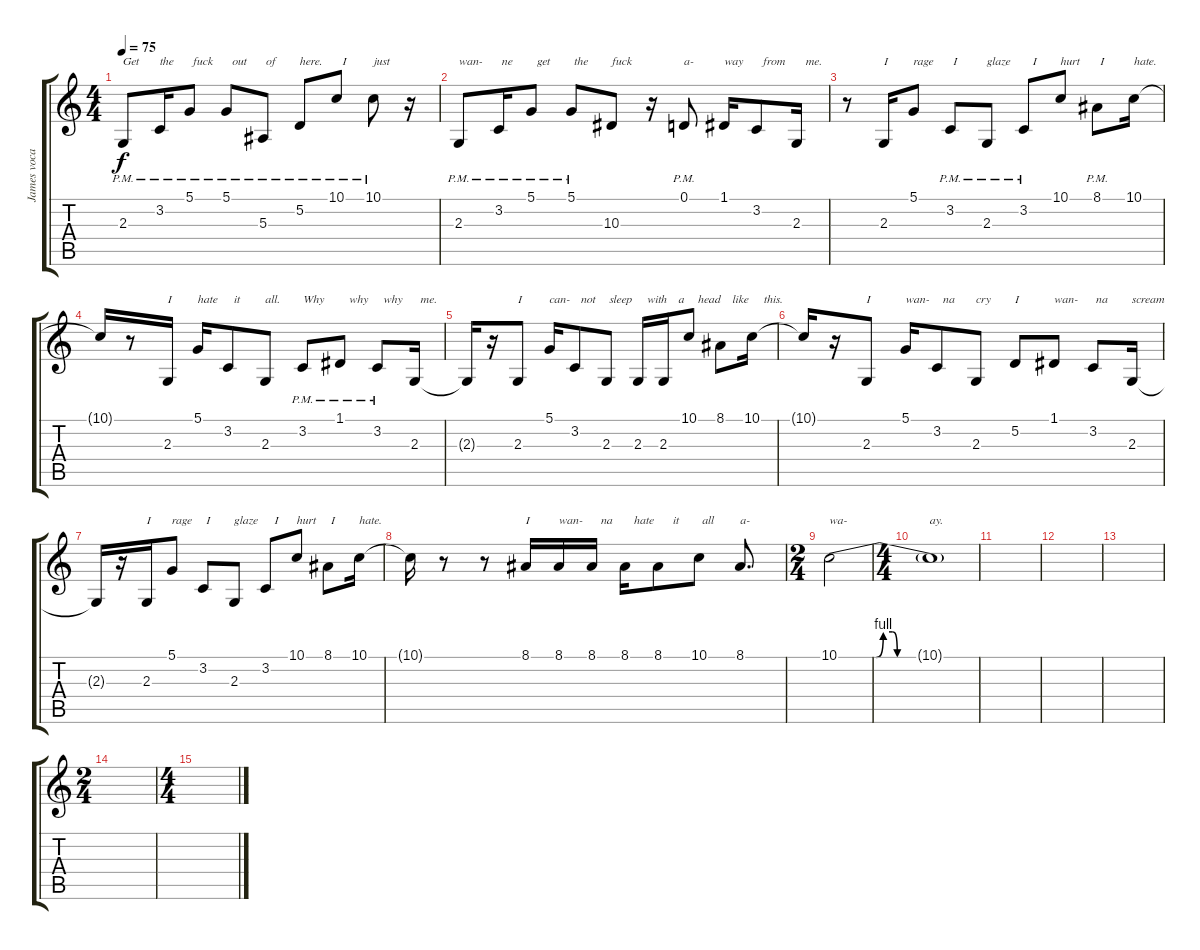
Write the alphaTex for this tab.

\track ("James vocals" "James voca") {instrument bassoon}
\staff {score tabs}
\tuning (D4 A3 F3 C3 G2 C2) {hide}
\ts (4 4)
\tempo 75
\clef g2
\ks c
2.3{pm}.8{txt "Get" dy f} 3.2{pm}.16{txt "the"} 5.1{pm}.8{txt " fuck"} 5.1{pm}.8{txt "  out"} 5.3{pm}.8{txt " of"} 5.2{pm}.8{txt "here."} 10.1{pm}.8{txt "  I"} 10.1{pm}.8{txt "just"} r.16 |
2.3{pm}.8{txt "wan-"} 3.2{pm}.16{txt " ne"} 5.1{pm}.8{txt "  get"} 5.1{pm}.8{txt " the"} 10.3.8{txt "fuck"} r.16 0.1{pm}.8{txt "a-"} 1.1.16{txt "way"} 3.2.8{txt "  from"} 2.3.16{txt "   me."} |
r.8 2.3.16{txt "I"} 5.1.8{txt "rage"} 3.2{pm}.8{txt " I"} 2.3{pm}.8{txt "glaze"} 3.2{pm}.8{txt "   I"} 10.1.8{txt "hurt"} 8.1{pm}.8{txt " I"} 10.1.16{txt "hate."} |
10.1{t}.16 r.8 2.3.16{txt "I"} 5.1.16{txt "hate"} 3.2.8{txt "  it"} 2.3.8{txt "all."} 3.2{pm}.8{txt "Why"} 1.1{pm}.8{txt "   why"} 3.2{pm}.8{txt "  why"} 2.3.16{txt "  me."} |
2.3{t}.16 r.16 2.3.8{txt "I"} 5.1.16{txt "can-"} 3.2.8{txt "  not"} 2.3.8{txt " sleep"} 2.3.16{txt "   with"} 2.3.16{txt "     a"} 10.1.8{txt "   head"} 8.1.8{txt "    like"} 10.1.16{txt "    this."} |
10.1{t}.16 r.16 2.3.8{txt "I"} 5.1.16{txt "wan-"} 3.2.8{txt "  na"} 2.3.8{txt "cry"} 5.2.8{txt "I"} 1.1.8{txt "wan-"} 3.2.8{txt " na"} 2.3.16{txt "scream"} |
2.3{t}.16 r.16 2.3.16{txt "I"} 5.1.8{txt "rage"} 3.2.8{txt " I"} 2.3.8{txt "glaze"} 3.2.8{txt "   I"} 10.1.8{txt "hurt"} 8.1.8{txt " I"} 10.1.16{txt "hate."} |
10.1{t}.16 r.8 r.8 8.1.16{txt "I"} 8.1.16{txt "wan-"} 8.1.16{txt "   na"} 8.1.16{txt "   hate"} 8.1.8{txt "     it"} 10.1.8{txt " all"} 8.1.8{d txt "a-"} |
\ts (2 4)
10.1{be (custom 0 0 16 0 19 4 23 4 25 0 30 0 41 0 55 0 60 0)}.2{txt "wa-"} |
\ts (4 4)
10.1{t}.1{txt "ay."} |
|
|
|
\ts (2 4)
|
\ts (4 4)
